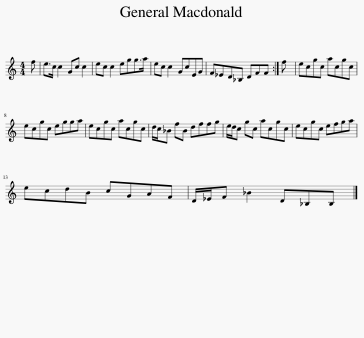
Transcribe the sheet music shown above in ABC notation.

X:1
L:1/8
M:4/4
I:linebreak $
K:C
V:1 treble
V:1
 f | e>c c2 Gc c2 | ec c2 egg>a | ec c2 GcEG | F_ED_B, DFF :| %5
 f | ecgc acgc |$ ecgc egga | ecgc acgc | d/c/_B fB dffg | %10
 e/d/c gc acgc | ecgc efga |$ ecdB cGAF | D/_E/F _B2 D_B,B, |] %14
